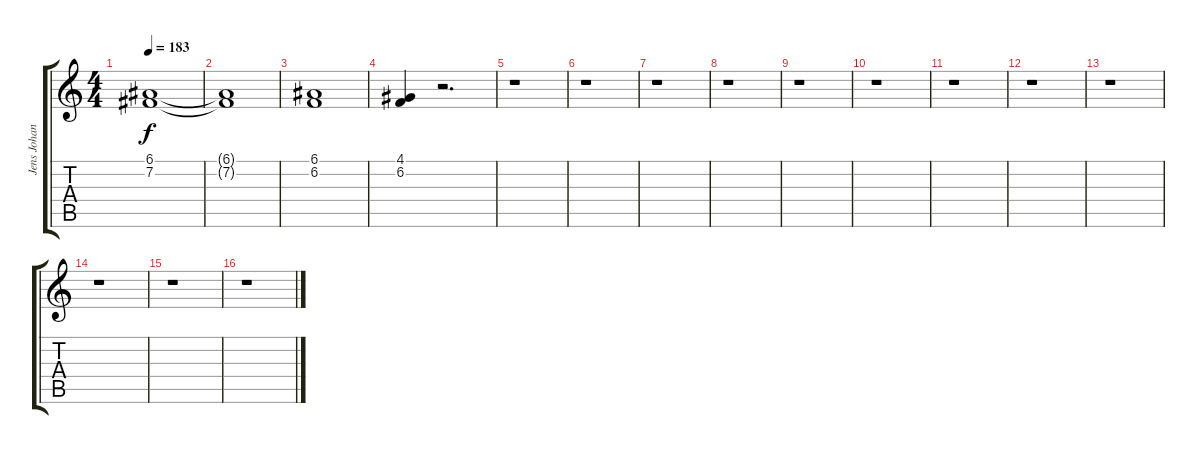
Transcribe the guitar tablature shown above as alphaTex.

\track ("Jens Johansson" "Jens Johan") {instrument synthstrings1}
\staff {score tabs}
\tuning (E4 B3 G3 D3 A2 E2) {hide}
\ts (4 4)
\tempo 183
\clef g2
\ks c
(6.1 7.2).1{dy f} |
(6.1{t} 7.2{t}).1 |
(6.1 6.2).1 |
(4.1 6.2).4 r.2{d} |
r.1 |
r.1 |
r.1 |
r.1 |
r.1 |
r.1 |
r.1 |
r.1 |
r.1 |
r.1 |
r.1 |
r.1
